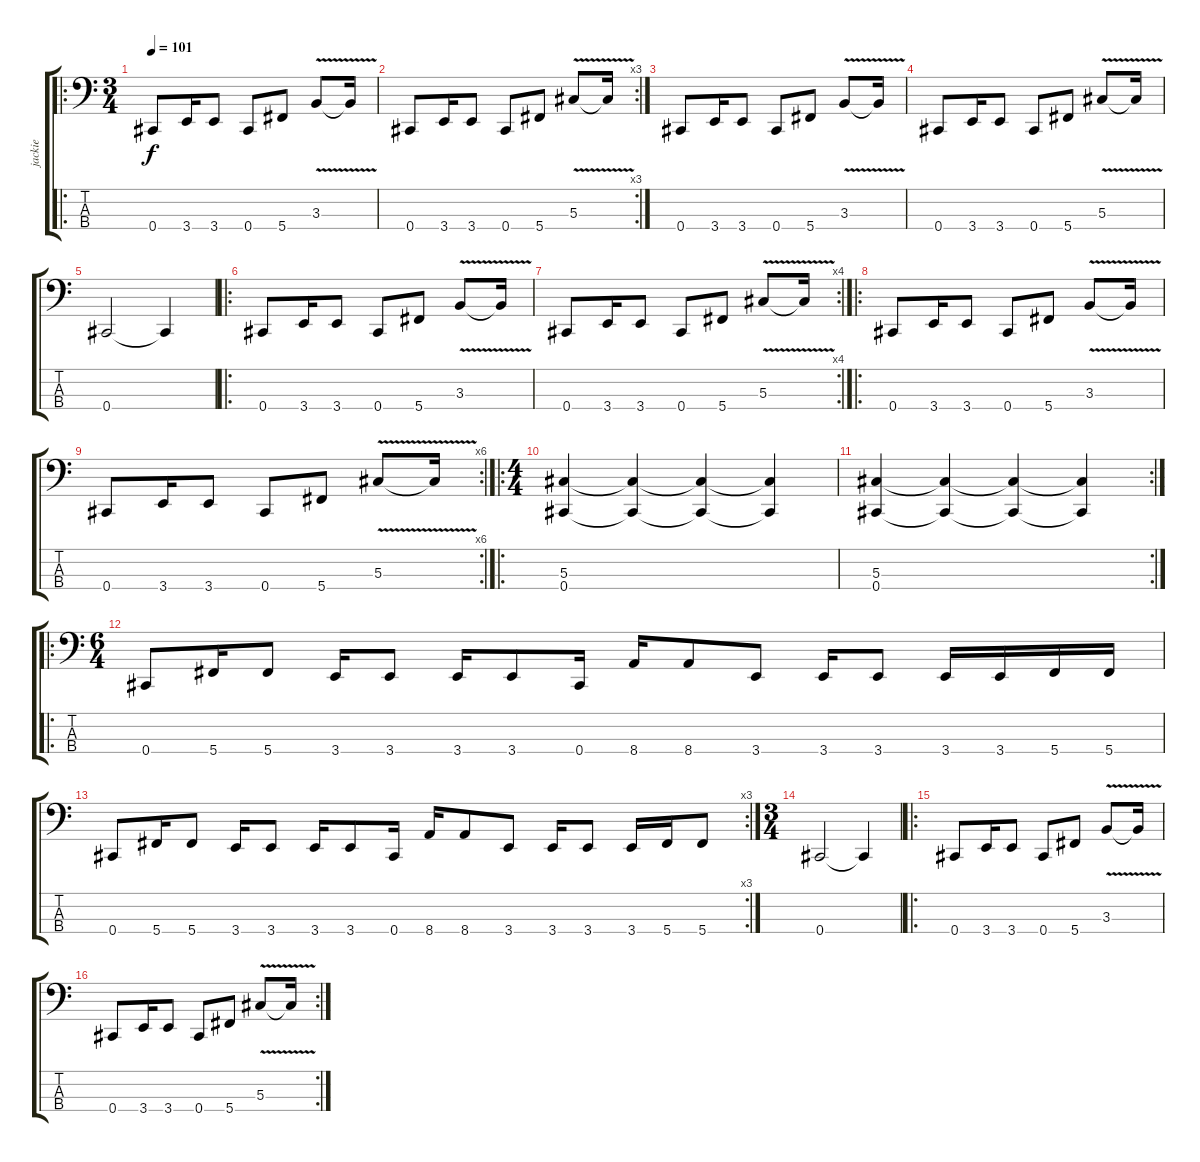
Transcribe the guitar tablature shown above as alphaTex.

\track ("jackie" "jackie") {instrument slapbass1}
\staff {score tabs}
\tuning (Gb2 Db2 Ab1 Db1) {hide}
\ro
\ts (3 4)
\tempo 101
\clef f4
\ks c
0.4.8{dy f instrument slapbass1} 3.4.16 3.4.8 0.4.8 5.4.8 3.3{v}.8 3.3{t}.16 |
\rc 3
0.4.8 3.4.16 3.4.8 0.4.8 5.4.8 5.3{v}.8 5.3{t}.16 |
0.4.8 3.4.16 3.4.8 0.4.8 5.4.8 3.3{v}.8 3.3{t}.16 |
0.4.8 3.4.16 3.4.8 0.4.8 5.4.8 5.3{v}.8 5.3{t}.16 |
0.4.2 0.4{t}.4 |
\ro
0.4.8 3.4.16 3.4.8 0.4.8 5.4.8 3.3{v}.8 3.3{t}.16 |
\rc 4
0.4.8 3.4.16 3.4.8 0.4.8 5.4.8 5.3{v}.8 5.3{t}.16 |
\ro
0.4.8 3.4.16 3.4.8 0.4.8 5.4.8 3.3{v}.8 3.3{t}.16 |
\rc 6
0.4.8 3.4.16 3.4.8 0.4.8 5.4.8 5.3{v}.8 5.3{t}.16 |
\ro
\ts (4 4)
(5.3 0.4).4 (5.3{t} 0.4{t}).4 (5.3{t} 0.4{t}).4 (5.3{t} 0.4{t}).4 |
\rc 2
(5.3 0.4).4 (5.3{t} 0.4{t}).4 (5.3{t} 0.4{t}).4 (5.3{t} 0.4{t}).4 |
\ro
\ts (6 4)
0.4.8{volume 16 instrument electricbassfinger} 5.4.16 5.4.8 3.4.16 3.4.8 3.4.16 3.4.8 0.4.16 8.4.16 8.4.8 3.4.8 3.4.16 3.4.8 3.4.16 3.4.16 5.4.16 5.4.16 |
\rc 3
0.4.8 5.4.16 5.4.8 3.4.16 3.4.8 3.4.16 3.4.8 0.4.16 8.4.16 8.4.8 3.4.8 3.4.16 3.4.8 3.4.16 5.4.16 5.4.8 |
\ts (3 4)
0.4.2{instrument slapbass1} 0.4{t}.4 |
\ro
0.4.8 3.4.16 3.4.8 0.4.8 5.4.8 3.3{v}.8 3.3{t}.16 |
\rc 2
0.4.8 3.4.16 3.4.8 0.4.8 5.4.8 5.3{v}.8 5.3{t}.16
